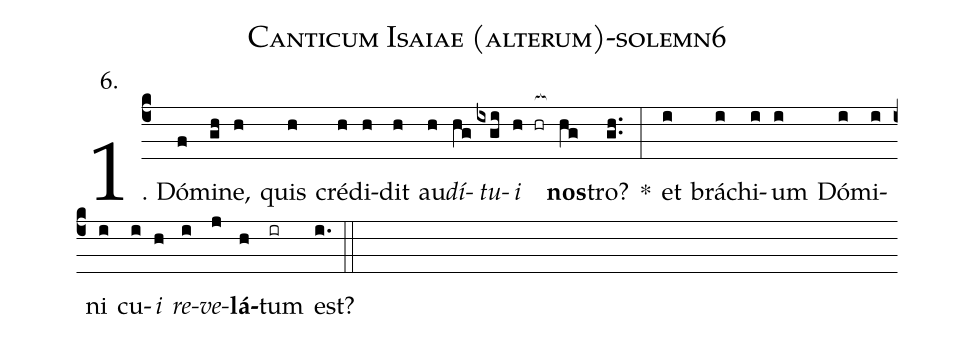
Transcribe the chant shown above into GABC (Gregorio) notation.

name: Canticum Isaiae (alterum)-solemn6;
annotation: 6.;
%%
(c4)1. Dó(f)mi(gh)ne,(h) quis(h) cré(h)di(h)dit(h) au(h)<i>dí</i>(hg)<i>tu</i>(ixgi)<i>i</i>(h hr[ocb:1{]) <b>nos</b>(hg[ocb:0}])tro?(gh..) *(:) et(i) brá(i)chi(i)um(i) Dó(i)mi(i)ni(i) cu(i)<i>i</i>(h) <i>re</i>(i)<i>ve</i>(j)<b>lá</b>(h)tum(ir) est?(i.) (::)
